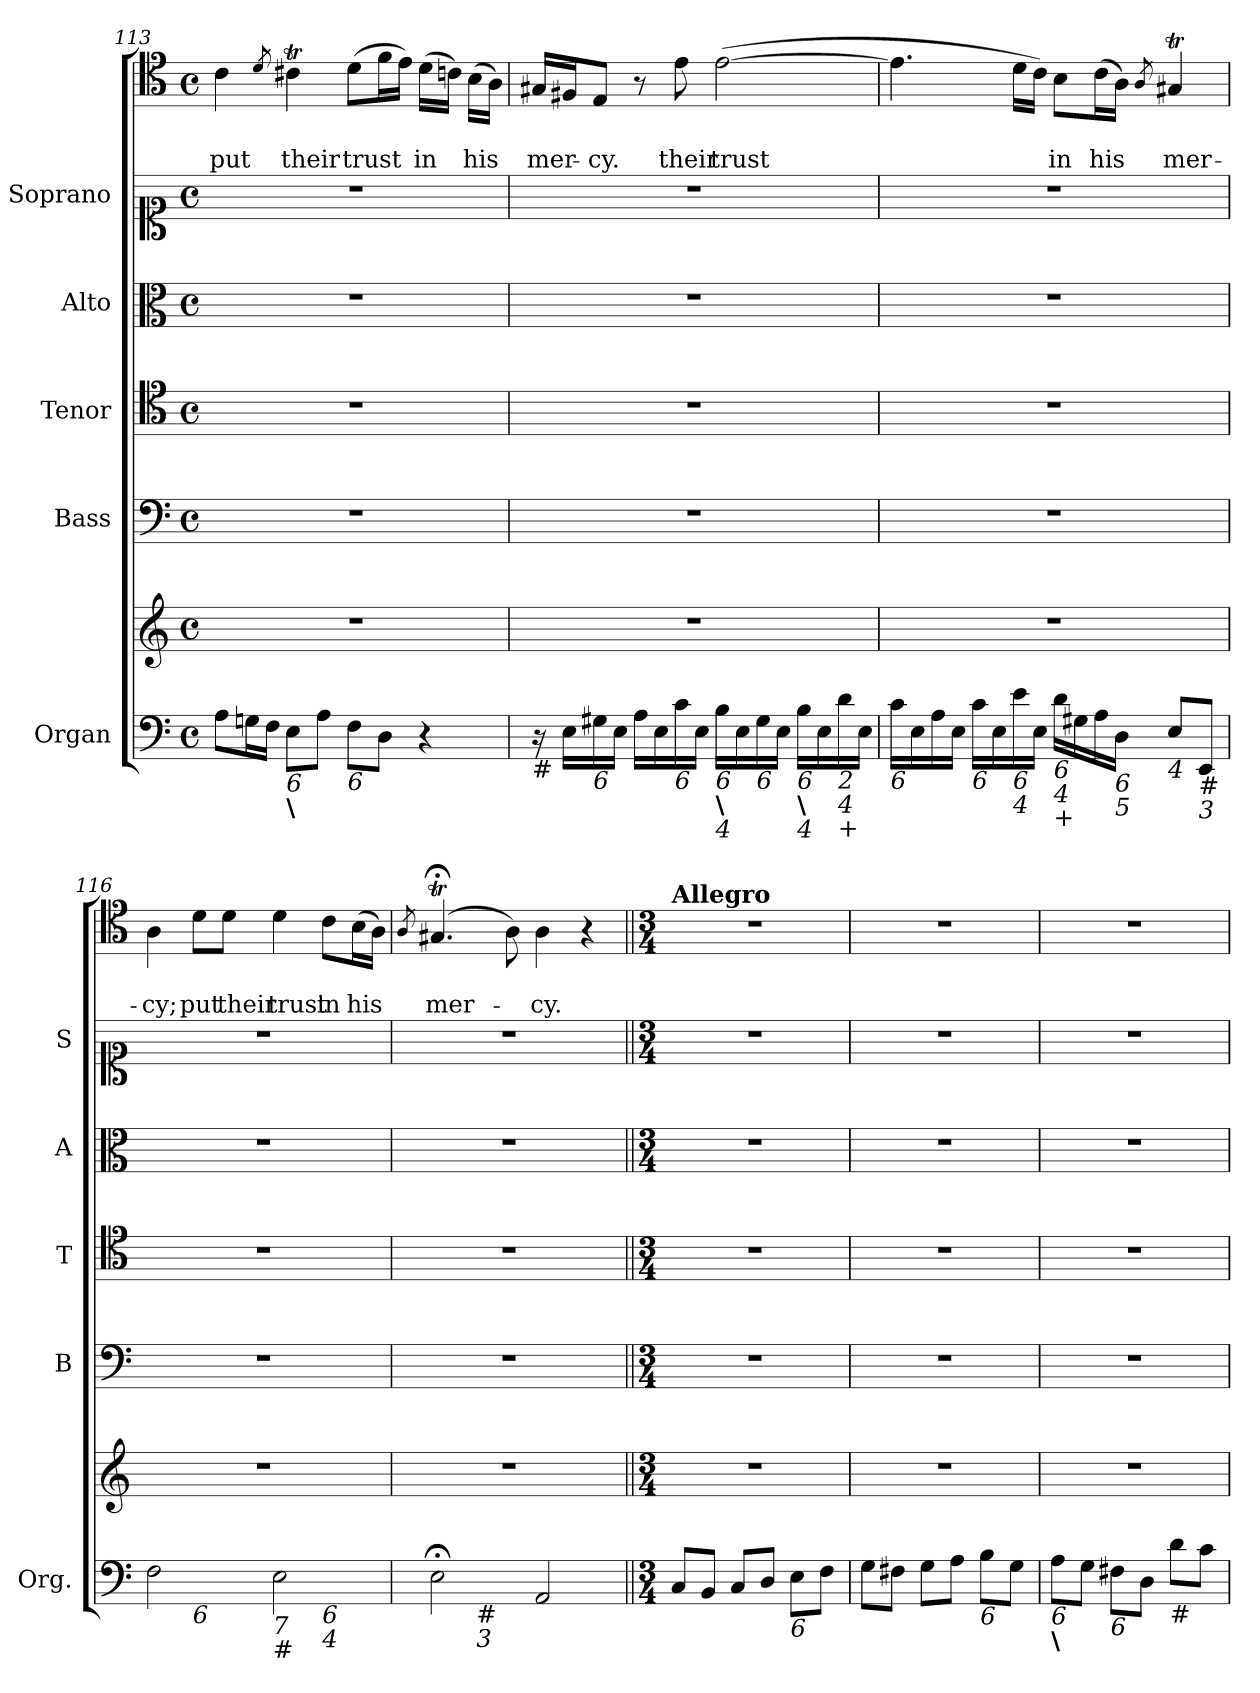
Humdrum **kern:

**kern	**kern	**kern	**kern	**kern	**kern	**kern	**text	**text
*part6	*part6	*part5	*part4	*part3	*part2	*part1	*part1	*part1
*staff7	*staff6	*staff5	*staff4	*staff3	*staff2	*staff1	*staff1	*staff1
*I"Organ	*	*I"Bass	*I"Tenor	*I"Alto	*I"Soprano	*	*	*
*I'Org.	*	*I'B	*I'T	*I'A	*I'S	*	*	*
*clefF4	*clefG2	*clefF4	*clefC4	*clefC3	*clefC1	*clefC4	*	*
*k[]	*k[]	*k[]	*k[]	*k[]	*k[]	*k[]	*	*
*C:	*C:	*C:	*C:	*C:	*C:	*C:	*	*
*M4/4	*M4/4	*M4/4	*M4/4	*M4/4	*M4/4	*M4/4	*	*
*met(c)	*met(c)	*met(c)	*met(c)	*met(c)	*met(c)	*met(c)	*	*
=113	=113	=113	=113	=113	=113	=113	=113	=113
!	!	!	!	!	!	!	!	!LO:LY:b
8A\L	1r	1r	1r	1r	1r	4c\	.	put
16Gn\L	.	.	.	.	.	.	.	.
16F\JJ	.	.	.	.	.	.	.	.
.	.	.	.	.	.	8qd/	.	.
!LO:TX:b:i:t=6	!	!	!	!	!	!	!	!
!LO:TX:b:B:t=\	!	!	!	!	!	!	!	!
!	!	!	!	!	!	!	!	!LO:LY:b
8E\L	.	.	.	.	.	4c#Xt\	.	their
8A\J	.	.	.	.	.	.	.	.
!LO:TX:b:i:t=6	!	!	!	!	!	!	!	!
!	!	!	!	!	!	!	!	!LO:LY:b
8F\L	.	.	.	.	.	(>8d\L	.	trust
8D\J	.	.	.	.	.	16f\L	.	.
.	.	.	.	.	.	16e\JJ)	.	.
!	!	!	!	!	!	!	!	!LO:LY:b
4r	.	.	.	.	.	(>16d\LL	.	in
.	.	.	.	.	.	16cn\JJ)	.	.
!	!	!	!	!	!	!	!	!LO:LY:b
.	.	.	.	.	.	(>16B\LL	.	his
.	.	.	.	.	.	16A\JJ)	.	.
=114	=114	=114	=114	=114	=114	=114	=114	=114
!LO:TX:b:t=#	!	!	!	!	!	!	!	!
!	!	!	!	!	!	!	!	!LO:LY:b
16r	1r	1r	1r	1r	1r	16G#X/LL	.	mer-
16E\LL	.	.	.	.	.	16F#X/J	.	.
!LO:TX:b:i:t=6	!	!	!	!	!	!	!	!
!	!	!	!	!	!	!	!	!LO:LY:b
16G#X\	.	.	.	.	.	8E/J	.	-cy.
16E\JJ	.	.	.	.	.	.	.	.
16A\LL	.	.	.	.	.	8r	.	.
16E\	.	.	.	.	.	.	.	.
!LO:TX:b:i:t=6	!	!	!	!	!	!	!	!
!	!	!	!	!	!	!	!	!LO:LY:b
16c\	.	.	.	.	.	8e\	.	their
16E\JJ	.	.	.	.	.	.	.	.
!LO:TX:b:i:t=6	!	!	!	!	!	!	!	!
!LO:TX:b:B:t=\	!	!	!	!	!	!	!	!
!LO:TX:b:i:t=4	!	!	!	!	!	!	!	!
!	!	!	!	!	!	!	!	!LO:LY:b
16B\LL	.	.	.	.	.	(>[2e\	.	trust
16E\	.	.	.	.	.	.	.	.
!LO:TX:b:i:t=6	!	!	!	!	!	!	!	!
16G#\	.	.	.	.	.	.	.	.
16E\JJ	.	.	.	.	.	.	.	.
!LO:TX:b:i:t=6	!	!	!	!	!	!	!	!
!LO:TX:b:B:t=\	!	!	!	!	!	!	!	!
!LO:TX:b:i:t=4	!	!	!	!	!	!	!	!
16B\LL	.	.	.	.	.	.	.	.
16E\	.	.	.	.	.	.	.	.
!LO:TX:b:i:t=2	!	!	!	!	!	!	!	!
!LO:TX:b:i:t=4	!	!	!	!	!	!	!	!
!LO:TX:b:t=+	!	!	!	!	!	!	!	!
16d\	.	.	.	.	.	.	.	.
16E\JJ	.	.	.	.	.	.	.	.
!!LO:PB:g=z
=115	=115	=115	=115	=115	=115	=115	=115	=115
!LO:TX:b:i:t=6	!	!	!	!	!	!	!	!
16c\LL	1r	1r	1r	1r	1r	4.e\]	.	.
16E\	.	.	.	.	.	.	.	.
16A\	.	.	.	.	.	.	.	.
16E\JJ	.	.	.	.	.	.	.	.
!LO:TX:b:i:t=6	!	!	!	!	!	!	!	!
16c\LL	.	.	.	.	.	.	.	.
16E\	.	.	.	.	.	.	.	.
!LO:TX:b:i:t=6	!	!	!	!	!	!	!	!
!LO:TX:b:i:t=4	!	!	!	!	!	!	!	!
16e\	.	.	.	.	.	16d\LL	.	.
16E\JJ	.	.	.	.	.	16c\JJ)	.	.
!LO:TX:b:i:t=6	!	!	!	!	!	!	!	!
!LO:TX:b:i:t=4	!	!	!	!	!	!	!	!
!LO:TX:b:t=+	!	!	!	!	!	!	!	!
!	!	!	!	!	!	!	!	!LO:LY:b
16d\LL	.	.	.	.	.	8B\L	.	in
16G#X\	.	.	.	.	.	.	.	.
!	!	!	!	!	!	!	!	!LO:LY:b
16A\	.	.	.	.	.	(>16c\L	.	his
!LO:TX:b:i:t=6	!	!	!	!	!	!	!	!
!LO:TX:b:i:t=5	!	!	!	!	!	!	!	!
16D\JJ	.	.	.	.	.	16A\JJ)	.	.
.	.	.	.	.	.	8qA/	.	.
!LO:TX:b:i:t=4	!	!	!	!	!	!	!	!
!	!	!	!	!	!	!	!	!LO:LY:b
8E/L	.	.	.	.	.	4G#Xt/	.	mer-
!LO:TX:b:t=#	!	!	!	!	!	!	!	!
!LO:TX:b:i:t=3	!	!	!	!	!	!	!	!
8EE/J	.	.	.	.	.	.	.	.
=116	=116	=116	=116	=116	=116	=116	=116	=116
!LO:TX:b:i:t=7	!	!	!	!	!	!	!	!
!	!	!	!	!	!	!	!	!LO:LY:b
*^	*	*	*	*	*	*	*	*
*	*^	*	*	*	*	*	*	*	*
2F\	4ryy	2.ryy	1r	1r	1r	1r	1r	4A\	.	-cy;
!	!LO:TX:b:i:t=6	!	!	!	!	!	!	!	!	!
!	!	!	!	!	!	!	!	!	!	!LO:LY:b
.	2.ryy	.	.	.	.	.	.	8d\L	.	put
!	!	!	!	!	!	!	!	!	!	!LO:LY:b
.	.	.	.	.	.	.	.	8d\J	.	their
!LO:TX:b:i:t=7	!	!	!	!	!	!	!	!	!	!
!LO:TX:b:t=#	!	!	!	!	!	!	!	!	!	!
!	!	!	!	!	!	!	!	!	!	!LO:LY:b
2E\	.	.	.	.	.	.	.	4d\	.	trust
!	!	!LO:TX:b:i:t=6	!	!	!	!	!	!	!	!
!	!	!LO:TX:b:i:t=4	!	!	!	!	!	!	!	!
!	!	!	!	!	!	!	!	!	!	!LO:LY:b
.	.	4ryy	.	.	.	.	.	8c\L	.	in
!	!	!	!	!	!	!	!	!	!	!LO:LY:b
.	.	.	.	.	.	.	.	(>16B\L	.	his
.	.	.	.	.	.	.	.	16A\JJ)	.	.
*v	*v	*v	*	*	*	*	*	*	*	*
=117	=117	=117	=117	=117	=117	=117	=117	=117
.	.	.	.	.	.	8qA/	.	.
!LO:TX:b:i:t=4	!	!	!	!	!	!	!	!
!	!	!	!	!	!	!	!	!LO:LY:b
*^	*	*	*	*	*	*	*	*
2E;<\	4ryy	1r	1r	1r	1r	1r	(4.G#X;t/	.	mer-
!	!LO:TX:b:t=#	!	!	!	!	!	!	!	!
!	!LO:TX:b:i:t=3	!	!	!	!	!	!	!	!
.	2.ryy	.	.	.	.	.	.	.	.
.	.	.	.	.	.	.	8A\)	.	.
!	!	!	!	!	!	!	!	!	!LO:LY:b
2AA/	.	.	.	.	.	.	4A\	.	-cy.
.	.	.	.	.	.	.	4r	.	.
*v	*v	*	*	*	*	*	*	*	*
=118||	=118||	=118||	=118||	=118||	=118||	=118||	=118||	=118||
*M3/4	*M3/4	*M3/4	*M3/4	*M3/4	*M3/4	*M3/4	*	*
*	*	*	*	*	*	*MM130	*	*
*^	*	*	*	*	*	*	*	*
!	!	!	!	!	!	!	!LO:TX:a:B:t=Allegro	!	!
*v	*v	*	*	*	*	*	*	*	*
8C/L	2.r	2.r	2.r	2.r	2.r	2.r	.	.
8BB/J	.	.	.	.	.	.	.	.
8C/L	.	.	.	.	.	.	.	.
8D/J	.	.	.	.	.	.	.	.
!LO:TX:b:i:t=6	!	!	!	!	!	!	!	!
8E\L	.	.	.	.	.	.	.	.
8F\J	.	.	.	.	.	.	.	.
!!LO:LB:g=z
=119	=119	=119	=119	=119	=119	=119	=119	=119
8G\L	2.r	2.r	2.r	2.r	2.r	2.r	.	.
8F#X\J	.	.	.	.	.	.	.	.
8G\L	.	.	.	.	.	.	.	.
8A\J	.	.	.	.	.	.	.	.
!LO:TX:b:i:t=6	!	!	!	!	!	!	!	!
8B\L	.	.	.	.	.	.	.	.
8G\J	.	.	.	.	.	.	.	.
=120	=120	=120	=120	=120	=120	=120	=120	=120
!LO:TX:b:i:t=6	!	!	!	!	!	!	!	!
!LO:TX:b:B:t=\	!	!	!	!	!	!	!	!
8A\L	2.r	2.r	2.r	2.r	2.r	2.r	.	.
8G\J	.	.	.	.	.	.	.	.
!LO:TX:b:i:t=6	!	!	!	!	!	!	!	!
8F#X\L	.	.	.	.	.	.	.	.
8D\J	.	.	.	.	.	.	.	.
!LO:TX:b:t=#	!	!	!	!	!	!	!	!
8d\L	.	.	.	.	.	.	.	.
8c\J	.	.	.	.	.	.	.	.
=	=	=	=	=	=	=	=	=
*-	*-	*-	*-	*-	*-	*-	*-	*-
